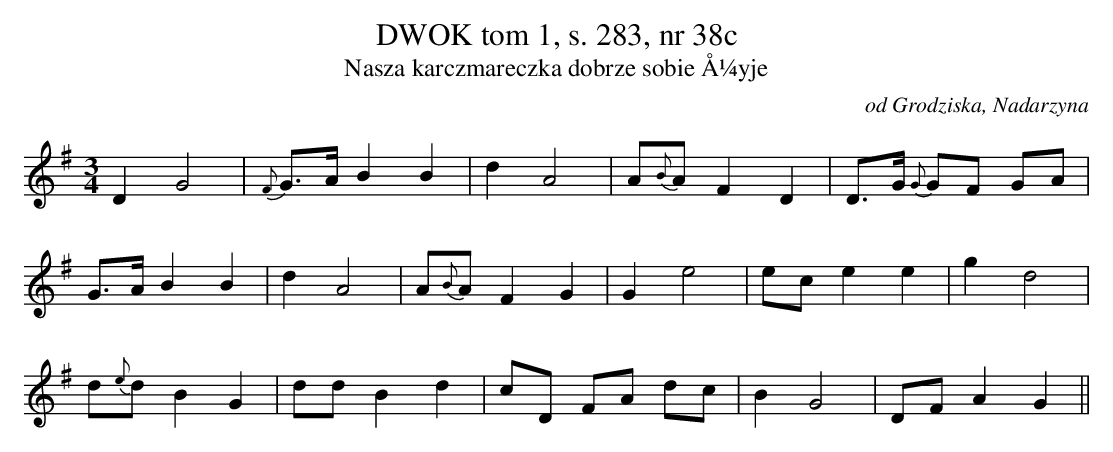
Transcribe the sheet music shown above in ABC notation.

X:1
T:DWOK tom 1, s. 283, nr 38c
T:Nasza karczmareczka dobrze sobie Å¼yje
O:od Grodziska, Nadarzyna
M:3/4
L:1/16
K:G
D4G8 | {F}G3AB4B4 | d4A8 | A2{B}A2F4D4 |D3G {G}G2F2 G2A2 |
 G3AB4B4 | d4A8 | A2{B}A2 F4G4 |G4e8 | e2c2e4e4 | g4d8 |
d2{e}d2B4G4 |d2d2B4d4 | c2D2 F2A2 d2c2 | B4G8 | D2F2A4G4||
